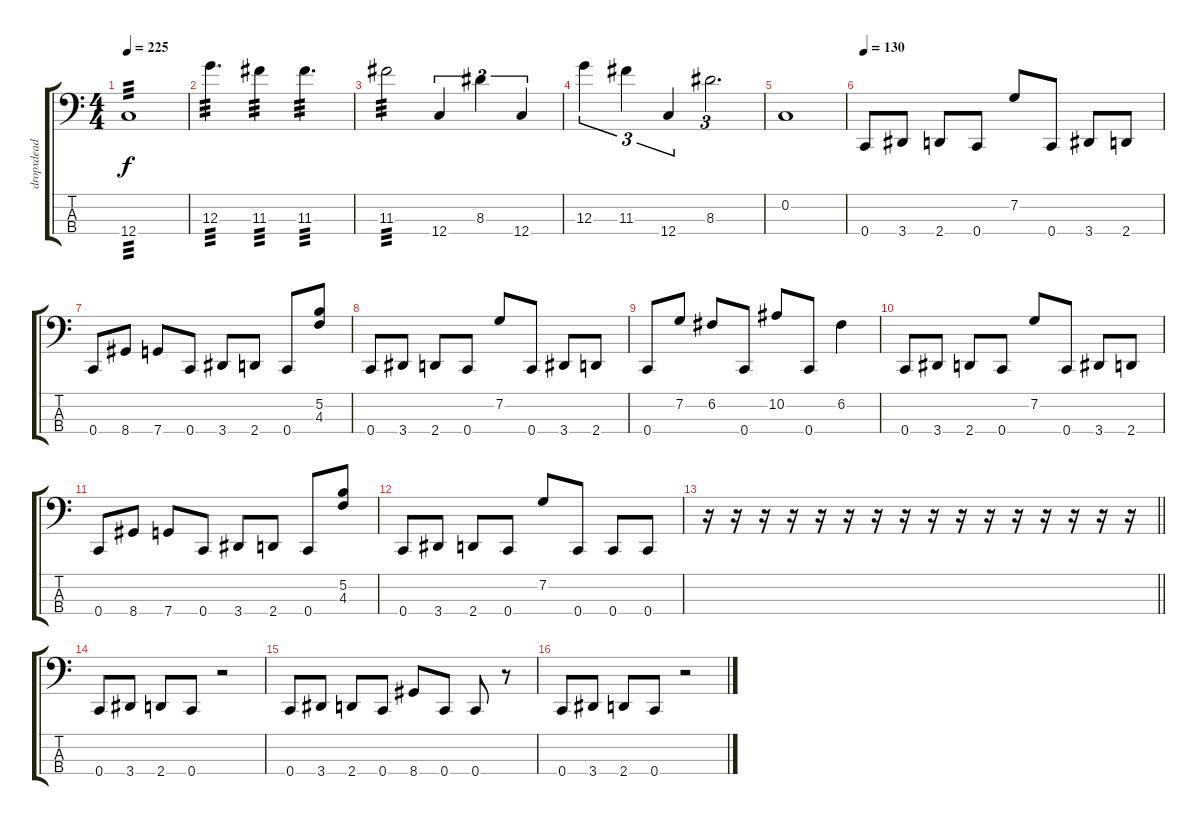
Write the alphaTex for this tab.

\track ("dropxdead" "dropxdead") {instrument electricbassfinger}
\staff {score tabs}
\tuning (F2 C2 G2 C1) {hide}
\ts (4 4)
\tempo 225
\clef f4
\ks c
12.4.1{tp 3 dy f} |
12.3.4{d tp 3} 11.3.4{tp 3} 11.3.4{d tp 3} |
11.3.2{tp 3} 12.4.4{tu (3 2)} 8.3.4{tu (3 2)} 12.4.4{tu (3 2)} |
12.3.4{tu (3 2)} 11.3.4{tu (3 2)} 12.4.4{tu (3 2)} 8.3.2{d tu (3 2)} |
0.2.1 |
\tempo 130
0.4.8 3.4.8 2.4.8 0.4.8 7.2.8 0.4.8 3.4.8 2.4.8 |
0.4.8 8.4.8 7.4.8 0.4.8 3.4.8 2.4.8 0.4.8 (5.2 4.3).8 |
0.4.8 3.4.8 2.4.8 0.4.8 7.2.8 0.4.8 3.4.8 2.4.8 |
0.4.8 7.2.8 6.2.8 0.4.8 10.2.8 0.4.8 6.2.4 |
0.4.8 3.4.8 2.4.8 0.4.8 7.2.8 0.4.8 3.4.8 2.4.8 |
0.4.8 8.4.8 7.4.8 0.4.8 3.4.8 2.4.8 0.4.8 (5.2 4.3).8 |
0.4.8 3.4.8 2.4.8 0.4.8 7.2.8 0.4.8 0.4.8 0.4.8 |
\barLineRight lightlight
r.16 r.16 r.16 r.16 r.16 r.16 r.16 r.16 r.16 r.16 r.16 r.16 r.16 r.16 r.16 r.16 |
0.4.8 3.4.8 2.4.8 0.4.8 r.2 |
0.4.8 3.4.8 2.4.8 0.4.8 8.4.8 0.4.8 0.4.8 r.8 |
0.4.8 3.4.8 2.4.8 0.4.8 r.2
